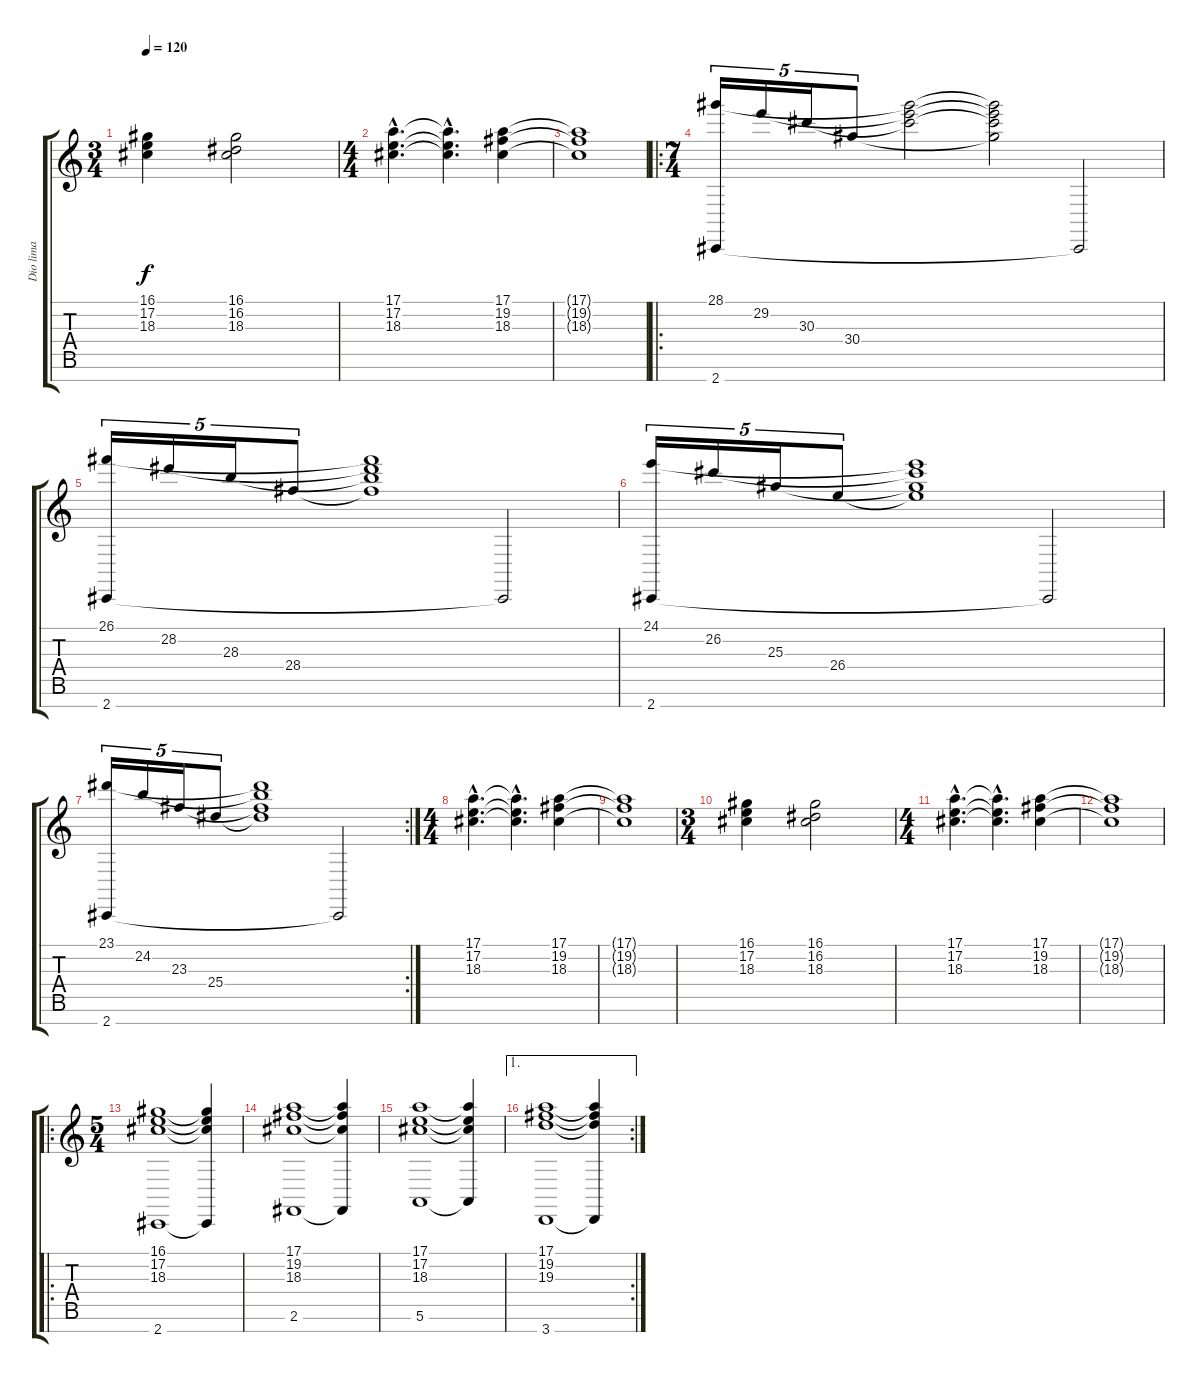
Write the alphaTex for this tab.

\track ("Dio lima" "Dio lima") {instrument stringensemble2}
\staff {score tabs}
\tuning (E4 B3 G3 D3 A2 E2 B1) {hide}
\ts (3 4)
\tempo 120
\clef g2
\ks c
(16.1 17.2 18.3).4{dy f} (16.1 16.2 18.3).2 |
\ts (4 4)
(17.1{hac} 17.2{hac} 18.3{hac}).4{d instrument stringensemble2} (17.1{hac t} 17.2{hac t} 18.3{hac t}).4{d} (17.1 19.2 18.3).4 |
(17.1{t} 19.2{t} 18.3{t}).1 |
\ro
\ts (7 4)
(28.1 2.7).16{tu (5 4) instrument brightacousticpiano} 29.2.16{tu (5 4)} 30.3.16{tu (5 4)} 30.4.8{tu (5 4)} (28.1{t} 29.2{t} 30.3{t}).2 (28.1{t} 29.2{t} 30.3{t} 30.4{t}).2 2.7{t}.2 |
(26.1 2.7).16{tu (5 4)} 28.2.16{tu (5 4)} 28.3.16{tu (5 4)} 28.4.8{tu (5 4)} (26.1{t} 28.2{t} 28.3{t} 28.4{t}).1 2.7{t}.2 |
(24.1 2.7).16{tu (5 4)} 26.2.16{tu (5 4)} 25.3.16{tu (5 4)} 26.4.8{tu (5 4)} (24.1{t} 26.2{t} 25.3{t} 26.4{t}).1 2.7{t}.2 |
\rc 2
(23.1 2.7).16{tu (5 4)} 24.2.16{tu (5 4)} 23.3.16{tu (5 4)} 25.4.8{tu (5 4)} (23.1{t} 24.2{t} 23.3{t} 25.4{t}).1 2.7{t}.2 |
\ts (4 4)
(17.1{hac} 17.2{hac} 18.3{hac}).4{d instrument stringensemble2} (17.1{hac t} 17.2{hac t} 18.3{hac t}).4{d} (17.1 19.2 18.3).4 |
(17.1{t} 19.2{t} 18.3{t}).1 |
\ts (3 4)
(16.1 17.2 18.3).4 (16.1 16.2 18.3).2 |
\ts (4 4)
(17.1{hac} 17.2{hac} 18.3{hac}).4{d instrument stringensemble2} (17.1{hac t} 17.2{hac t} 18.3{hac t}).4{d} (17.1 19.2 18.3).4 |
(17.1{t} 19.2{t} 18.3{t}).1 |
\ro
\ts (5 4)
(16.1 17.2 18.3 2.7).1{instrument churchorgan} (16.1{t} 17.2{t} 18.3{t} 2.7{t}).4 |
(17.1 19.2 18.3 2.6).1 (17.1{t} 19.2{t} 18.3{t} 2.6{t}).4 |
(17.1 17.2 18.3 5.6).1 (17.1{t} 17.2{t} 18.3{t} 5.6{t}).4 |
\ae 1
\rc 2
(17.1 19.2 19.3 3.7).1 (17.1{t} 19.2{t} 19.3{t} 3.7{t}).4
